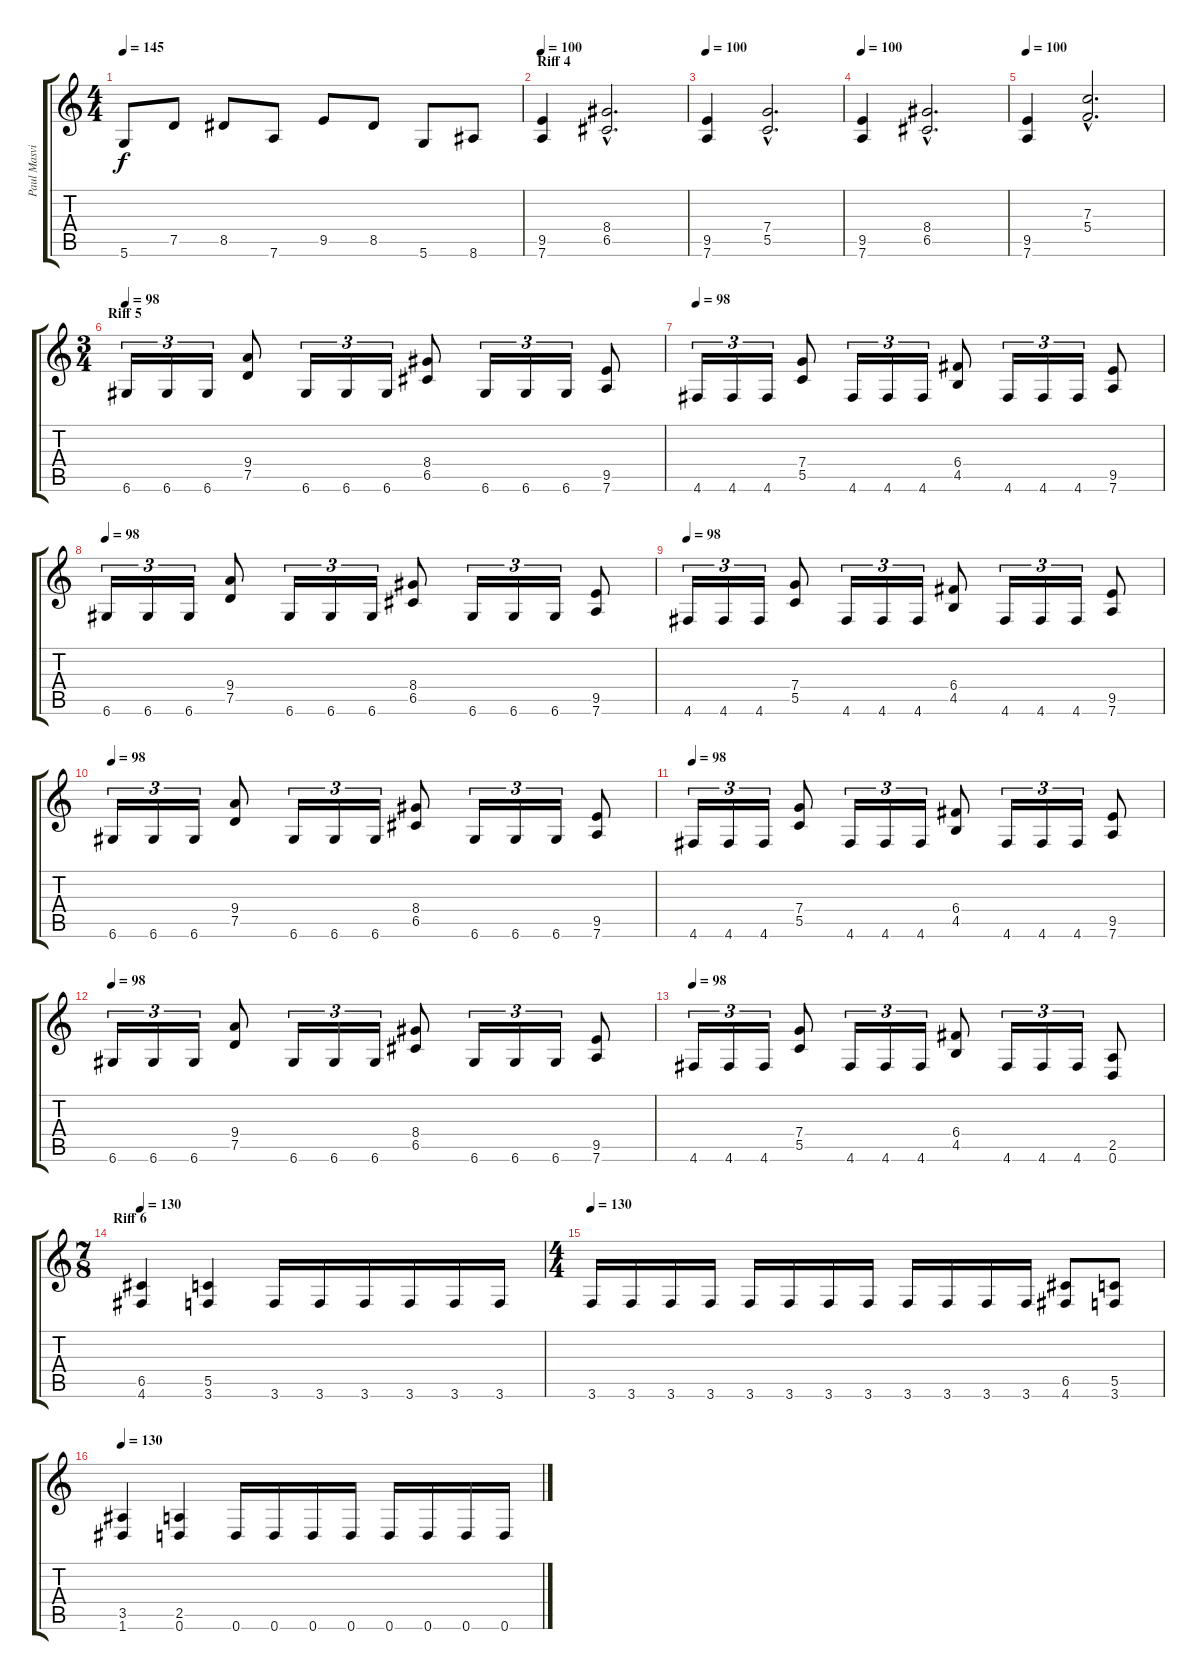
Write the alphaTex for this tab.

\track ("Paul Masvidal" "Paul Masvi") {instrument distortionguitar}
\staff {score tabs}
\tuning (D4 A3 F3 C3 G2 D2) {hide}
\ts (4 4)
\tempo 145
\clef g2
\ks c
5.6.8{dy f} 7.5.8 8.5.8 7.6.8 9.5.8 8.5.8 5.6.8 8.6.8 |
\section ("" "Riff 4")
\tempo 100
(9.5 7.6).4 (8.4{hac} 6.5{hac}).2{d} |
\tempo 100
(9.5 7.6).4 (7.4{hac} 5.5{hac}).2{d} |
\tempo 100
(9.5 7.6).4 (8.4{hac} 6.5{hac}).2{d} |
\tempo 100
(9.5 7.6).4 (7.3{hac} 5.4{hac}).2{d} |
\ts (3 4)
\section ("" "Riff 5")
\tempo 98
6.6.16{tu (3 2)} 6.6.16{tu (3 2)} 6.6.16{tu (3 2)} (9.4 7.5).8 6.6.16{tu (3 2)} 6.6.16{tu (3 2)} 6.6.16{tu (3 2)} (8.4 6.5).8 6.6.16{tu (3 2)} 6.6.16{tu (3 2)} 6.6.16{tu (3 2)} (9.5 7.6).8 |
\tempo 98
4.6.16{tu (3 2)} 4.6.16{tu (3 2)} 4.6.16{tu (3 2)} (7.4 5.5).8 4.6.16{tu (3 2)} 4.6.16{tu (3 2)} 4.6.16{tu (3 2)} (6.4 4.5).8 4.6.16{tu (3 2)} 4.6.16{tu (3 2)} 4.6.16{tu (3 2)} (9.5 7.6).8 |
\tempo 98
6.6.16{tu (3 2)} 6.6.16{tu (3 2)} 6.6.16{tu (3 2)} (9.4 7.5).8 6.6.16{tu (3 2)} 6.6.16{tu (3 2)} 6.6.16{tu (3 2)} (8.4 6.5).8 6.6.16{tu (3 2)} 6.6.16{tu (3 2)} 6.6.16{tu (3 2)} (9.5 7.6).8 |
\tempo 98
4.6.16{tu (3 2)} 4.6.16{tu (3 2)} 4.6.16{tu (3 2)} (7.4 5.5).8 4.6.16{tu (3 2)} 4.6.16{tu (3 2)} 4.6.16{tu (3 2)} (6.4 4.5).8 4.6.16{tu (3 2)} 4.6.16{tu (3 2)} 4.6.16{tu (3 2)} (9.5 7.6).8 |
\tempo 98
6.6.16{tu (3 2)} 6.6.16{tu (3 2)} 6.6.16{tu (3 2)} (9.4 7.5).8 6.6.16{tu (3 2)} 6.6.16{tu (3 2)} 6.6.16{tu (3 2)} (8.4 6.5).8 6.6.16{tu (3 2)} 6.6.16{tu (3 2)} 6.6.16{tu (3 2)} (9.5 7.6).8 |
\tempo 98
4.6.16{tu (3 2)} 4.6.16{tu (3 2)} 4.6.16{tu (3 2)} (7.4 5.5).8 4.6.16{tu (3 2)} 4.6.16{tu (3 2)} 4.6.16{tu (3 2)} (6.4 4.5).8 4.6.16{tu (3 2)} 4.6.16{tu (3 2)} 4.6.16{tu (3 2)} (9.5 7.6).8 |
\tempo 98
6.6.16{tu (3 2)} 6.6.16{tu (3 2)} 6.6.16{tu (3 2)} (9.4 7.5).8 6.6.16{tu (3 2)} 6.6.16{tu (3 2)} 6.6.16{tu (3 2)} (8.4 6.5).8 6.6.16{tu (3 2)} 6.6.16{tu (3 2)} 6.6.16{tu (3 2)} (9.5 7.6).8 |
\tempo 98
4.6.16{tu (3 2)} 4.6.16{tu (3 2)} 4.6.16{tu (3 2)} (7.4 5.5).8 4.6.16{tu (3 2)} 4.6.16{tu (3 2)} 4.6.16{tu (3 2)} (6.4 4.5).8 4.6.16{tu (3 2)} 4.6.16{tu (3 2)} 4.6.16{tu (3 2)} (2.5 0.6).8 |
\ts (7 8)
\section ("" "Riff 6")
\tempo 130
(6.5 4.6).4 (5.5 3.6).4 3.6.16 3.6.16 3.6.16 3.6.16 3.6.16 3.6.16 |
\ts (4 4)
\tempo 130
3.6.16 3.6.16 3.6.16 3.6.16 3.6.16 3.6.16 3.6.16 3.6.16 3.6.16 3.6.16 3.6.16 3.6.16 (6.5 4.6).8 (5.5 3.6).8 |
\tempo 130
(3.5 1.6).4 (2.5 0.6).4 0.6.16 0.6.16 0.6.16 0.6.16 0.6.16 0.6.16 0.6.16 0.6.16
